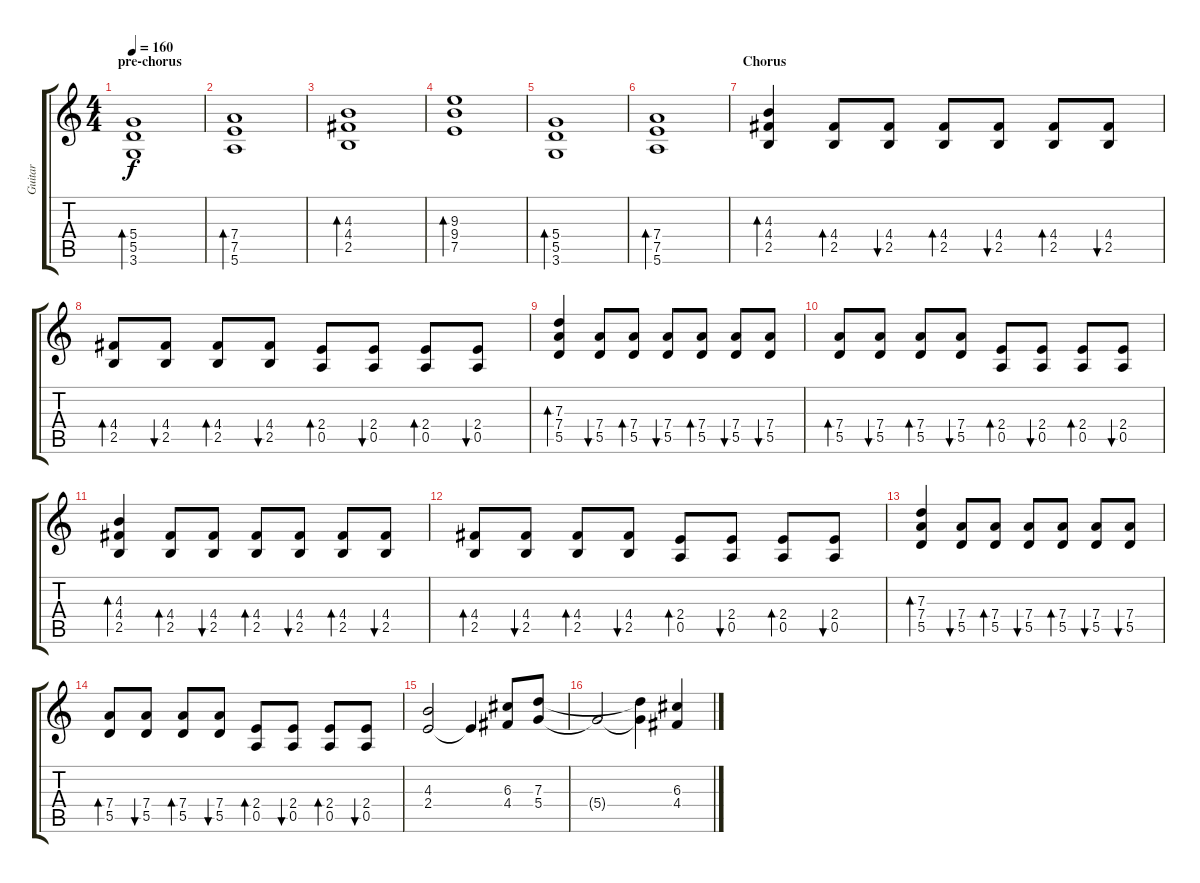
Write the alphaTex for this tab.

\track ("Guitar" "Guitar") {instrument electricguitarclean}
\staff {score tabs}
\tuning (E4 B3 G3 D3 A2 E2) {hide}
\ts (4 4)
\section ("" "pre-chorus")
\tempo 160
\clef g2
\ks c
(5.4 5.5 3.6).1{bd 240 dy f} |
(7.4 7.5 5.6).1{bd 240} |
(4.3 4.4 2.5).1{bd 240} |
(9.3 9.4 7.5).1{bd 240} |
(5.4 5.5 3.6).1{bd 240} |
(7.4 7.5 5.6).1{bd 480} |
\section ("" "Chorus")
(4.3 4.4 2.5).4{bd 240} (4.4 2.5).8{bd 240} (4.4 2.5).8{bu 240} (4.4 2.5).8{bd 240} (4.4 2.5).8{bu 240} (4.4 2.5).8{bd 240} (4.4 2.5).8{bu 240} |
(4.4 2.5).8{bd 240} (4.4 2.5).8{bu 240} (4.4 2.5).8{bd 240} (4.4 2.5).8{bu 240} (2.4 0.5).8{bd 240} (2.4 0.5).8{bu 240} (2.4 0.5).8{bd 240} (2.4 0.5).8{bu 240} |
(7.3 7.4 5.5).4{bd 120} (7.4 5.5).8{bu 240} (7.4 5.5).8{bd 240} (7.4 5.5).8{bu 240} (7.4 5.5).8{bd 240} (7.4 5.5).8{bu 240} (7.4 5.5).8{bu 240} |
(7.4 5.5).8{bd 240} (7.4 5.5).8{bu 240} (7.4 5.5).8{bd 240} (7.4 5.5).8{bu 240} (2.4 0.5).8{bd 240} (2.4 0.5).8{bu 240} (2.4 0.5).8{bd 240} (2.4 0.5).8{bu 240} |
(4.3 4.4 2.5).4{bd 240} (4.4 2.5).8{bd 240} (4.4 2.5).8{bu 240} (4.4 2.5).8{bd 240} (4.4 2.5).8{bu 240} (4.4 2.5).8{bd 240} (4.4 2.5).8{bu 240} |
(4.4 2.5).8{bd 240} (4.4 2.5).8{bu 240} (4.4 2.5).8{bd 240} (4.4 2.5).8{bu 240} (2.4 0.5).8{bd 240} (2.4 0.5).8{bu 240} (2.4 0.5).8{bd 240} (2.4 0.5).8{bu 240} |
(7.3 7.4 5.5).4{bd 120} (7.4 5.5).8{bu 240} (7.4 5.5).8{bd 240} (7.4 5.5).8{bu 240} (7.4 5.5).8{bd 240} (7.4 5.5).8{bu 240} (7.4 5.5).8{bu 240} |
(7.4 5.5).8{bd 240} (7.4 5.5).8{bu 240} (7.4 5.5).8{bd 240} (7.4 5.5).8{bu 240} (2.4 0.5).8{bd 240} (2.4 0.5).8{bu 240} (2.4 0.5).8{bd 240} (2.4 0.5).8{bu 240} |
(4.3 2.4).2 2.4{t}.4 (6.3 4.4).8 (7.3 5.4).8 |
5.4{t}.2 (7.3{t} 5.4{t}).4 (6.3 4.4).4
